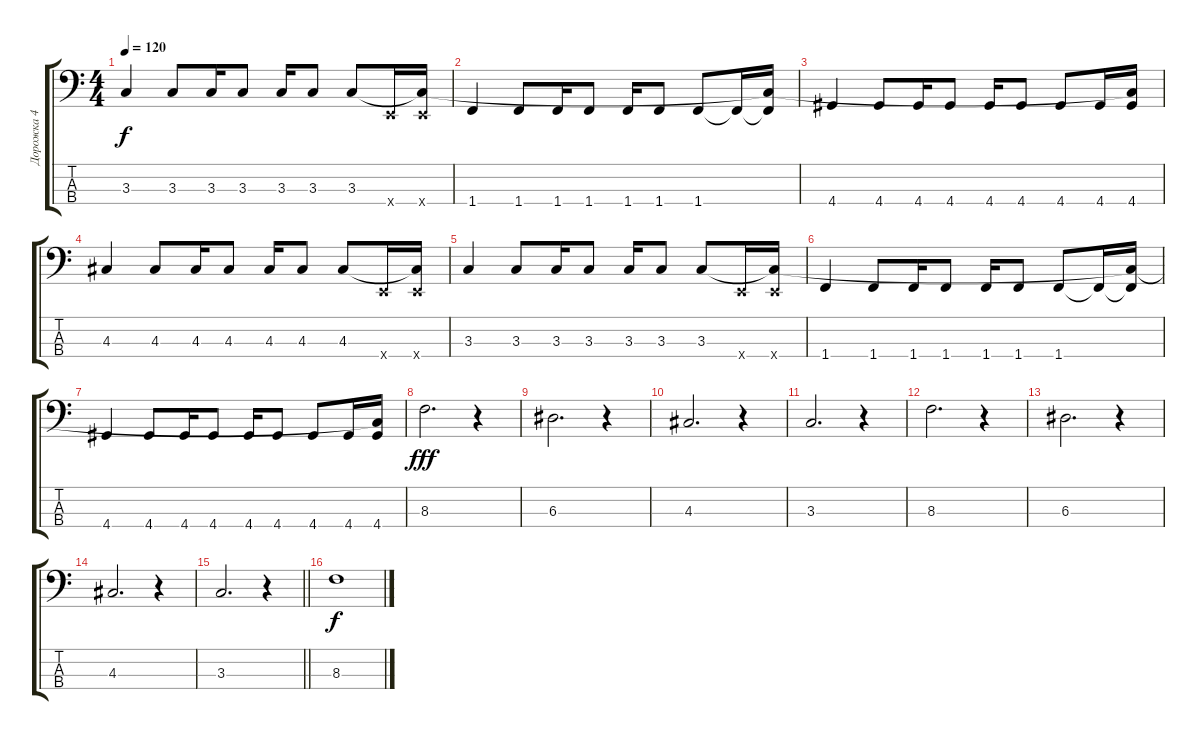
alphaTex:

\track ("Дорожка 4" "Дорожка 4") {instrument electricbassfinger}
\staff {score tabs}
\tuning (G2 D2 A1 E1) {hide}
\ts (4 4)
\tempo 120
\clef f4
\ks c
3.3.4{dy f} 3.3.8 3.3.16 3.3.8 3.3.16 3.3.8 3.3.8 0.4{x}.16 (3.3{t} 0.4{x}).16 |
1.4.4 1.4.8 1.4.16 1.4.8 1.4.16 1.4.8 1.4.8 1.4{t}.16 (3.3{t} 1.4{t}).16 |
4.4.4 4.4.8 4.4.16 4.4.8 4.4.16 4.4.8 4.4.8 4.4.16 (3.3{t} 4.4).16 |
4.3.4 4.3.8 4.3.16 4.3.8 4.3.16 4.3.8 4.3.8 0.4{x}.16 (4.3{t} 0.4{x}).16 |
3.3.4 3.3.8 3.3.16 3.3.8 3.3.16 3.3.8 3.3.8 0.4{x}.16 (3.3{t} 0.4{x}).16 |
1.4.4 1.4.8 1.4.16 1.4.8 1.4.16 1.4.8 1.4.8 1.4{t}.16 (3.3{t} 1.4{t}).16 |
4.4.4 4.4.8 4.4.16 4.4.8 4.4.16 4.4.8 4.4.8 4.4.16 (3.3{t} 4.4).16 |
8.3.2{d dy fff} r.4 |
6.3.2{d} r.4 |
4.3.2{d} r.4 |
3.3.2{d} r.4 |
8.3.2{d} r.4 |
6.3.2{d} r.4 |
4.3.2{d} r.4 |
\barLineRight lightlight
3.3.2{d} r.4 |
8.3.1{dy f}
